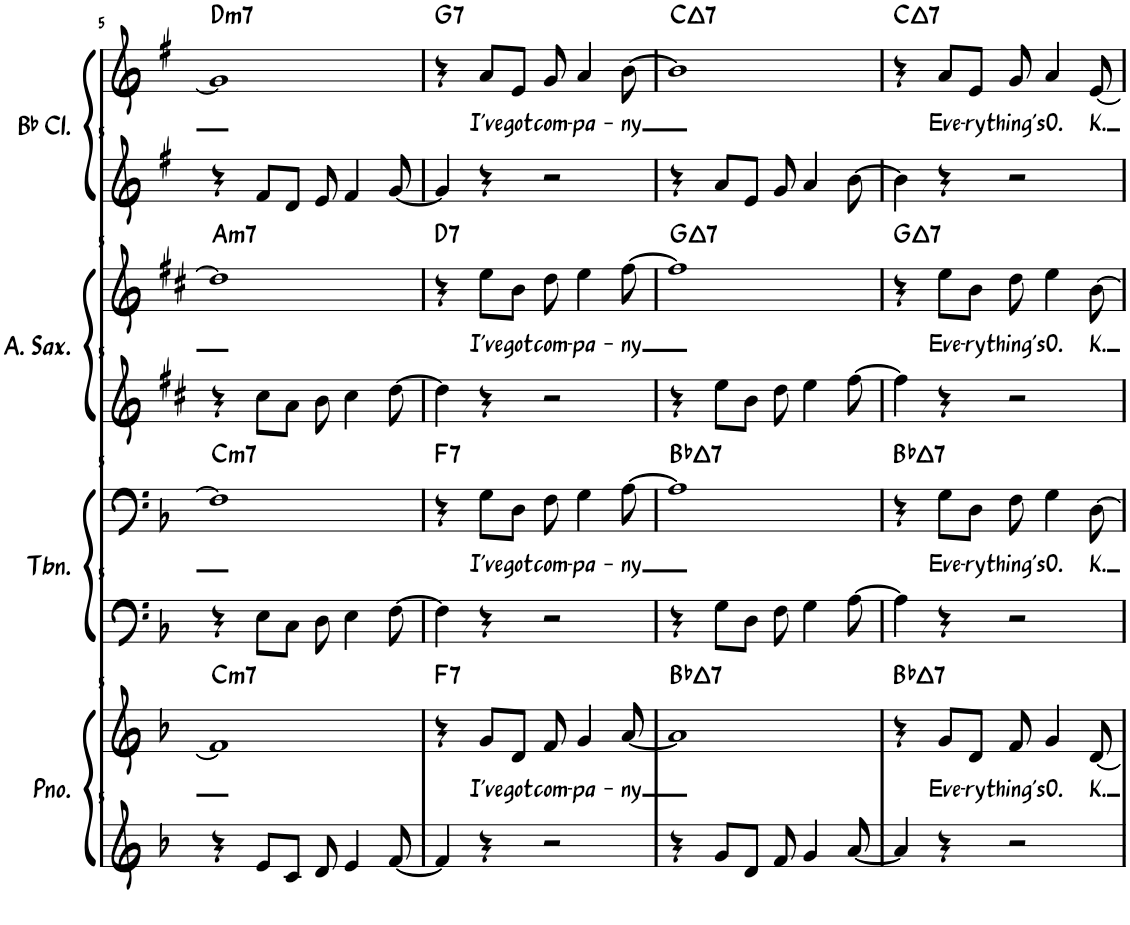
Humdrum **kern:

**kern	**kern	**text	**harte	**kern	**kern	**text	**harte	**kern	**kern	**text	**harte	**kern	**kern	**text	**harte
*part4	*part4	*part4	*part4	*part3	*part3	*part3	*part3	*part2	*part2	*part2	*part2	*part1	*part1	*part1	*part1
*staff8	*staff7	*staff7	*	*staff6	*staff5	*staff5	*	*staff4	*staff3	*staff3	*	*staff2	*staff1	*staff1	*
*I"钢琴	*	*	*	*I"长号	*	*	*	*I"中音萨克斯	*	*	*	*I"降B调单簧管	*	*	*
!!LO:PB:g=z
*clefG2	*clefG2	*	*	*clefF4	*clefF4	*	*	*clefG2	*clefG2	*	*	*clefG2	*clefG2	*	*
*	*	*	*	*	*	*	*	*Trd5c9	*Trd5c9	*	*	*Trd1c2	*Trd1c2	*	*
*k[b-]	*k[b-]	*	*	*k[b-]	*k[b-]	*	*	*k[f#c#]	*k[f#c#]	*	*	*k[f#]	*k[f#]	*	*
*M4/4	*M4/4	*	*	*M4/4	*M4/4	*	*	*M4/4	*M4/4	*	*	*M4/4	*M4/4	*	*
=5	=5	=5	=5	=5	=5	=5	=5	=5	=5	=5	=5	=5	=5	=5	=5
!	!	!	!LO:H:kt=m7	!	!	!	!LO:H:kt=m7	!	!	!	!LO:H:kt=m7	!	!	!	!LO:H:kt=m7
4r	1f]	.	C:min7	4r	1F]	.	C:min7	4r	1dd]	.	A:min7	4r	1g]	.	D:min7
8e/L	.	.	.	8E\L	.	.	.	8cc#\L	.	.	.	8f#/L	.	.	.
8c/J	.	.	.	8C\J	.	.	.	8a\J	.	.	.	8d/J	.	.	.
8d/	.	.	.	8D\	.	.	.	8b\	.	.	.	8e/	.	.	.
4e/	.	.	.	4E\	.	.	.	4cc#\	.	.	.	4f#/	.	.	.
[8f/	.	.	.	[8F\	.	.	.	[8dd\	.	.	.	[8g/	.	.	.
=6	=6	=6	=6	=6	=6	=6	=6	=6	=6	=6	=6	=6	=6	=6	=6
!	!	!	!LO:H:kt=7	!	!	!	!LO:H:kt=7	!	!	!	!LO:H:kt=7	!	!	!	!LO:H:kt=7
4f/]	4r	.	F:7	4F\]	4r	.	F:7	4dd\]	4r	.	D:7	4g/]	4r	.	G:7
!	!	!LO:LY:b	!	!	!	!LO:LY:b	!	!	!	!LO:LY:b	!	!	!	!LO:LY:b	!
4r	8g/L	I've	.	4r	8G\L	I've	.	4r	8ee\L	I've	.	4r	8a/L	I've	.
!	!	!LO:LY:b	!	!	!	!LO:LY:b	!	!	!	!LO:LY:b	!	!	!	!LO:LY:b	!
.	8d/J	got	.	.	8D\J	got	.	.	8b\J	got	.	.	8e/J	got	.
!	!	!LO:LY:b	!	!	!	!LO:LY:b	!	!	!	!LO:LY:b	!	!	!	!LO:LY:b	!
2r	8f/	com-	.	2r	8F\	com-	.	2r	8dd\	com-	.	2r	8g/	com-	.
!	!	!LO:LY:b	!	!	!	!LO:LY:b	!	!	!	!LO:LY:b	!	!	!	!LO:LY:b	!
.	4g/	-pa-	.	.	4G\	-pa-	.	.	4ee\	-pa-	.	.	4a/	-pa-	.
!	!	!LO:LY:b	!	!	!	!LO:LY:b	!	!	!	!LO:LY:b	!	!	!	!LO:LY:b	!
.	[8a/	-ny	.	.	[8A\	-ny	.	.	[8ff#\	-ny	.	.	[8b\	-ny	.
=7	=7	=7	=7	=7	=7	=7	=7	=7	=7	=7	=7	=7	=7	=7	=7
!	!	!	!LO:H:kt=7	!	!	!	!LO:H:kt=7	!	!	!	!LO:H:kt=7	!	!	!	!LO:H:kt=7
4r	1a]	.	Bb:maj7	4r	1A]	.	Bb:maj7	4r	1ff#]	.	G:maj7	4r	1b]	.	C:maj7
8g/L	.	.	.	8G\L	.	.	.	8ee\L	.	.	.	8a/L	.	.	.
8d/J	.	.	.	8D\J	.	.	.	8b\J	.	.	.	8e/J	.	.	.
8f/	.	.	.	8F\	.	.	.	8dd\	.	.	.	8g/	.	.	.
4g/	.	.	.	4G\	.	.	.	4ee\	.	.	.	4a/	.	.	.
[8a/	.	.	.	[8A\	.	.	.	[8ff#\	.	.	.	[8b\	.	.	.
=8	=8	=8	=8	=8	=8	=8	=8	=8	=8	=8	=8	=8	=8	=8	=8
!	!	!	!LO:H:kt=7	!	!	!	!LO:H:kt=7	!	!	!	!LO:H:kt=7	!	!	!	!LO:H:kt=7
4a/]	4r	.	Bb:maj7	4A\]	4r	.	Bb:maj7	4ff#\]	4r	.	G:maj7	4b\]	4r	.	C:maj7
!	!	!LO:LY:b	!	!	!	!LO:LY:b	!	!	!	!LO:LY:b	!	!	!	!LO:LY:b	!
4r	8g/L	Eve-	.	4r	8G\L	Eve-	.	4r	8ee\L	Eve-	.	4r	8a/L	Eve-	.
!	!	!LO:LY:b	!	!	!	!LO:LY:b	!	!	!	!LO:LY:b	!	!	!	!LO:LY:b	!
.	8d/J	-ry	.	.	8D\J	-ry	.	.	8b\J	-ry	.	.	8e/J	-ry	.
!	!	!LO:LY:b	!	!	!	!LO:LY:b	!	!	!	!LO:LY:b	!	!	!	!LO:LY:b	!
2r	8f/	thing's	.	2r	8F\	thing's	.	2r	8dd\	thing's	.	2r	8g/	thing's	.
!	!	!LO:LY:b	!	!	!	!LO:LY:b	!	!	!	!LO:LY:b	!	!	!	!LO:LY:b	!
.	4g/	O.	.	.	4G\	O.	.	.	4ee\	O.	.	.	4a/	O.	.
!	!	!LO:LY:b	!	!	!	!LO:LY:b	!	!	!	!LO:LY:b	!	!	!	!LO:LY:b	!
.	[8d/	K.	.	.	[8D\	K.	.	.	[8b\	K.	.	.	[8e/	K.	.
=	=	=	=	=	=	=	=	=	=	=	=	=	=	=	=
*-	*-	*-	*-	*-	*-	*-	*-	*-	*-	*-	*-	*-	*-	*-	*-
